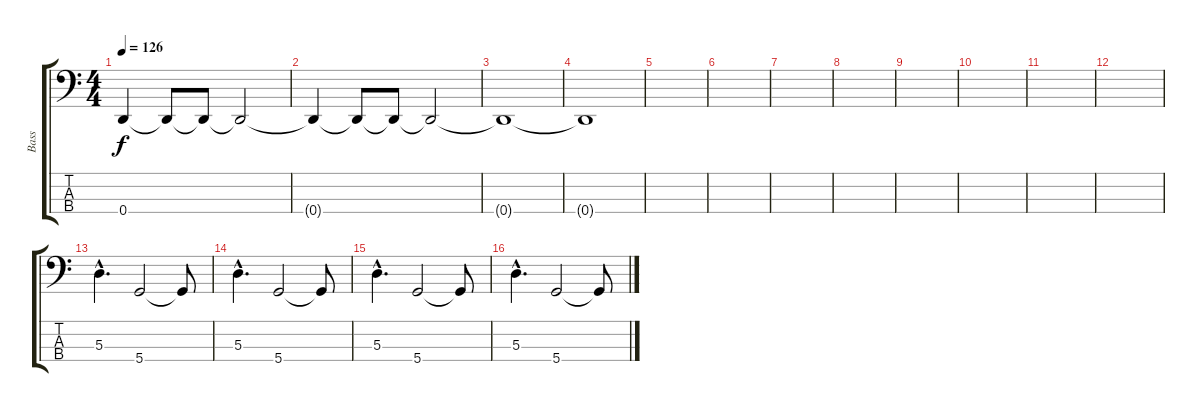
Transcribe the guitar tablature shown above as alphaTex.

\track ("Bass" "Bass") {instrument electricbassfinger}
\staff {score tabs}
\tuning (G2 D2 A1 D1) {hide}
\ts (4 4)
\tempo 126
\clef f4
\ks c
0.4{t}.4{dy f} 0.4{t}.8 0.4{t}.8 0.4{t}.2 |
0.4{t}.4 0.4{t}.8 0.4{t}.8 0.4{t}.2 |
0.4{t}.1 |
0.4{t}.1 |
|
|
|
|
|
|
|
|
5.3{hac}.4{d} 5.4.2 5.4{t}.8 |
5.3{hac}.4{d} 5.4.2 5.4{t}.8 |
5.3{hac}.4{d} 5.4.2 5.4{t}.8 |
5.3{hac}.4{d} 5.4.2 5.4{t}.8
